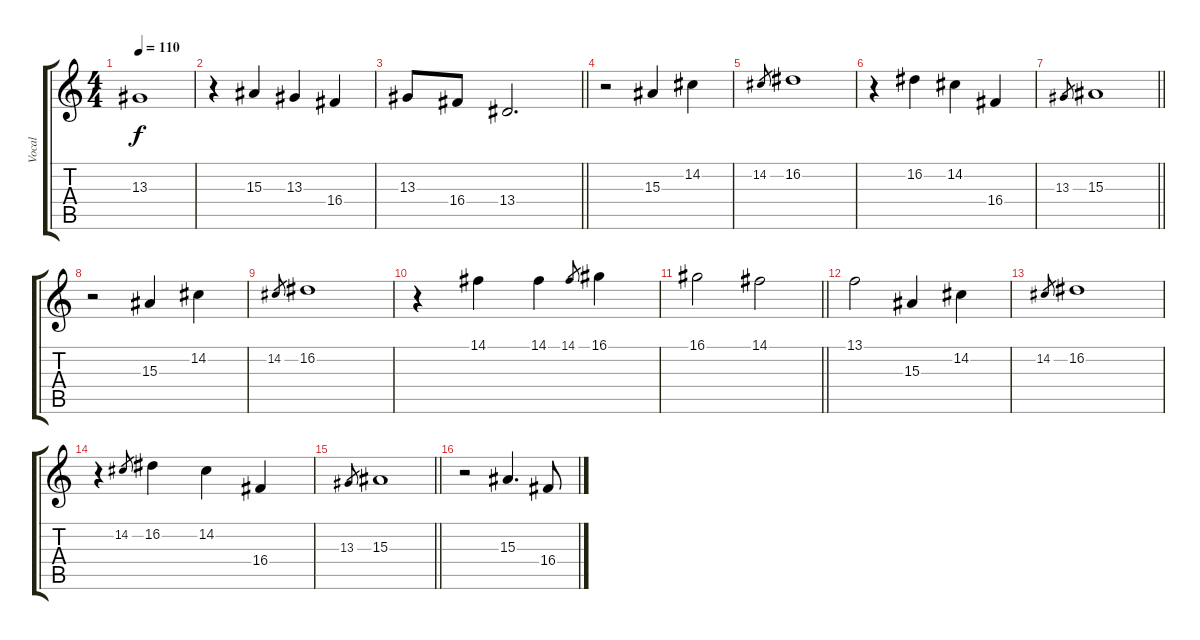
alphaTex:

\track ("Vocal" "Vocal") {instrument synthvoice}
\staff {score tabs}
\tuning (E4 B3 G3 D3 A2 E2) {hide}
\ts (4 4)
\tempo 110
\clef g2
\ks c
13.3.1{dy f} |
r.4 15.3.4 13.3.4 16.4.4 |
\barLineRight lightlight
13.3.8 16.4.8 13.4.2{d} |
r.2 15.3.4 14.2.4 |
14.2.8{gr} 16.2.1 |
r.4 16.2.4 14.2.4 16.4.4 |
\barLineRight lightlight
13.3.8{gr} 15.3.1 |
r.2 15.3.4 14.2.4 |
14.2.8{gr} 16.2.1 |
r.4 14.1.4 14.1.4 14.1.8{gr} 16.1.4 |
\barLineRight lightlight
16.1.2 14.1.2 |
13.1.2 15.3.4 14.2.4 |
14.2.8{gr} 16.2.1 |
r.4 14.2.8{gr} 16.2.4 14.2.4 16.4.4 |
\barLineRight lightlight
13.3.8{gr} 15.3.1 |
r.2 15.3.4{d} 16.4.8
